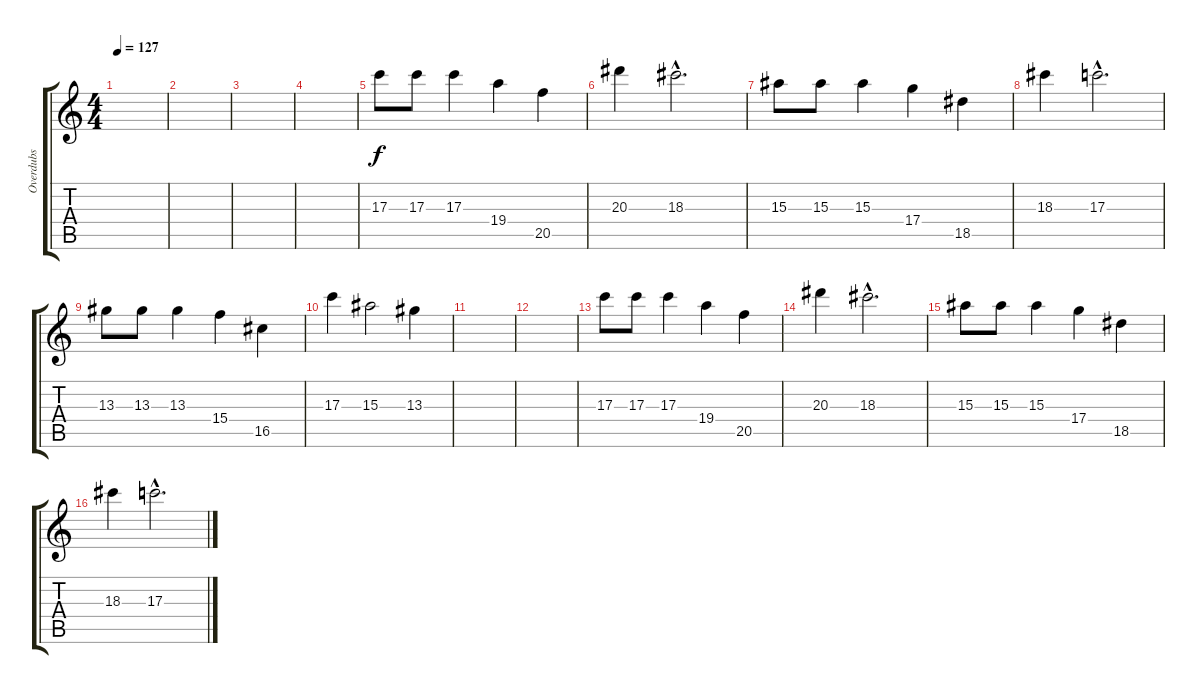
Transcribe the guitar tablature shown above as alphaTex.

\track ("Overdubs" "Overdubs") {instrument distortionguitar}
\staff {score tabs}
\tuning (E4 B3 G3 D3 A2 E2) {hide}
\ts (4 4)
\tempo 127
\clef g2
\ks c
|
|
|
|
17.3.8 17.3.8 17.3.4 19.4.4 20.5.4 |
20.3.4 18.3{hac}.2{d} |
15.3.8 15.3.8 15.3.4 17.4.4 18.5.4 |
18.3.4 17.3{hac}.2{d} |
13.3.8 13.3.8 13.3.4 15.4.4 16.5.4 |
17.3.4 15.3.2 13.3.4 |
|
|
17.3.8 17.3.8 17.3.4 19.4.4 20.5.4 |
20.3.4 18.3{hac}.2{d} |
15.3.8 15.3.8 15.3.4 17.4.4 18.5.4 |
18.3.4 17.3{hac}.2{d}
